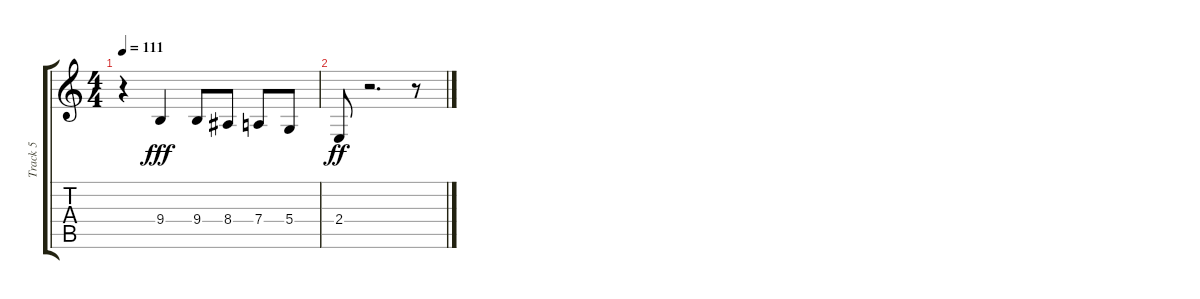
\track ("Track 5" "Track 5") {instrument trumpet}
\staff {score tabs}
\tuning (E4 B3 G3 D3 A2 E2) {hide}
\ts (4 4)
\tempo 111
\clef g2
\ks c
r.4{dy fff} 9.4.4 9.4.8 8.4.8 7.4.8 5.4.8 |
2.4.8{dy ff} r.2{d} r.8
